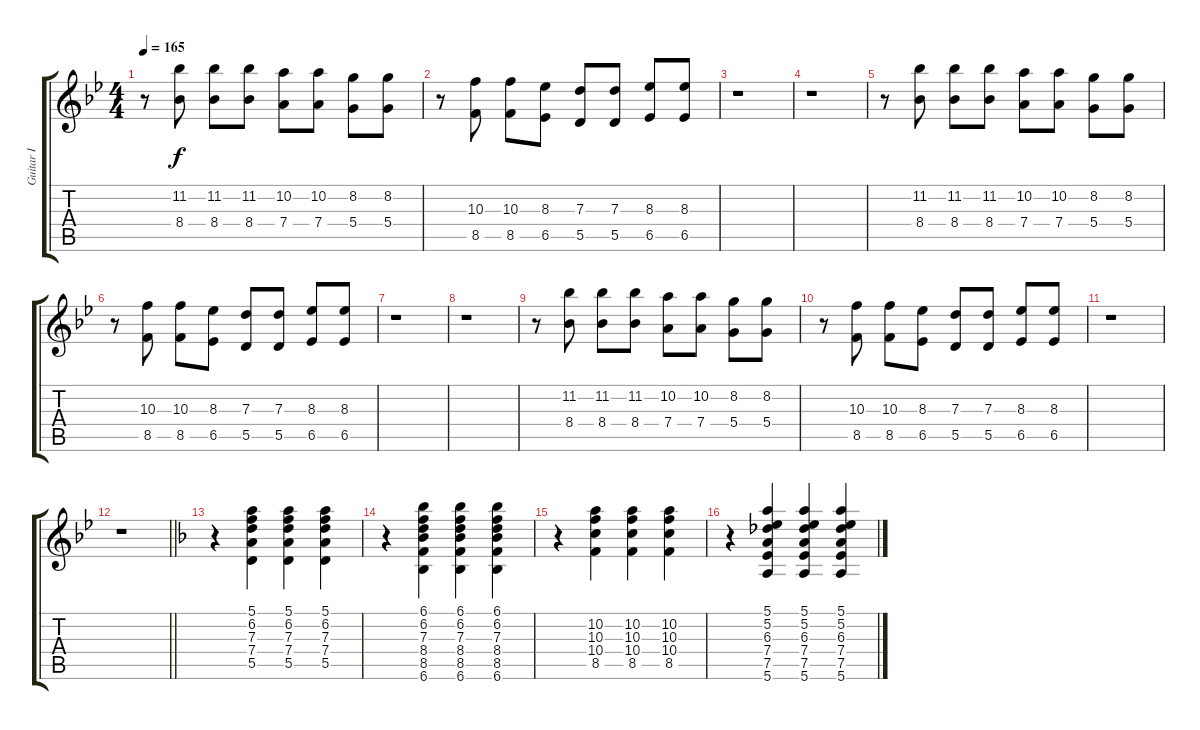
\track ("Guitar I" "Guitar I") {instrument overdrivenguitar}
\staff {score tabs}
\tuning (E4 B3 G3 D3 A2 E2) {hide}
\ts (4 4)
\tempo 165
\clef g2
\ks bb
r.8{dy f} (11.2 8.4).8 (11.2 8.4).8 (11.2 8.4).8 (10.2 7.4).8 (10.2 7.4).8 (8.2 5.4).8 (8.2 5.4).8 |
r.8 (10.3 8.5).8 (10.3 8.5).8 (8.3 6.5).8 (7.3 5.5).8 (7.3 5.5).8 (8.3 6.5).8 (8.3 6.5).8 |
r.1 |
r.1 |
r.8 (11.2 8.4).8 (11.2 8.4).8 (11.2 8.4).8 (10.2 7.4).8 (10.2 7.4).8 (8.2 5.4).8 (8.2 5.4).8 |
r.8 (10.3 8.5).8 (10.3 8.5).8 (8.3 6.5).8 (7.3 5.5).8 (7.3 5.5).8 (8.3 6.5).8 (8.3 6.5).8 |
r.1 |
r.1 |
r.8 (11.2 8.4).8 (11.2 8.4).8 (11.2 8.4).8 (10.2 7.4).8 (10.2 7.4).8 (8.2 5.4).8 (8.2 5.4).8 |
r.8 (10.3 8.5).8 (10.3 8.5).8 (8.3 6.5).8 (7.3 5.5).8 (7.3 5.5).8 (8.3 6.5).8 (8.3 6.5).8 |
r.1 |
\barLineRight lightlight
r.1 |
\ks f
r.4 (5.1 6.2 7.3 7.4 5.5).4 (5.1 6.2 7.3 7.4 5.5).4 (5.1 6.2 7.3 7.4 5.5).4 |
r.4 (6.1 6.2 7.3 8.4 8.5 6.6).4 (6.1 6.2 7.3 8.4 8.5 6.6).4 (6.1 6.2 7.3 8.4 8.5 6.6).4 |
r.4 (10.2 10.3 10.4 8.5).4 (10.2 10.3 10.4 8.5).4 (10.2 10.3 10.4 8.5).4 |
r.4 (5.1 5.2 6.3 7.4 7.5 5.6).4 (5.1 5.2 6.3 7.4 7.5 5.6).4 (5.1 5.2 6.3 7.4 7.5 5.6).4
